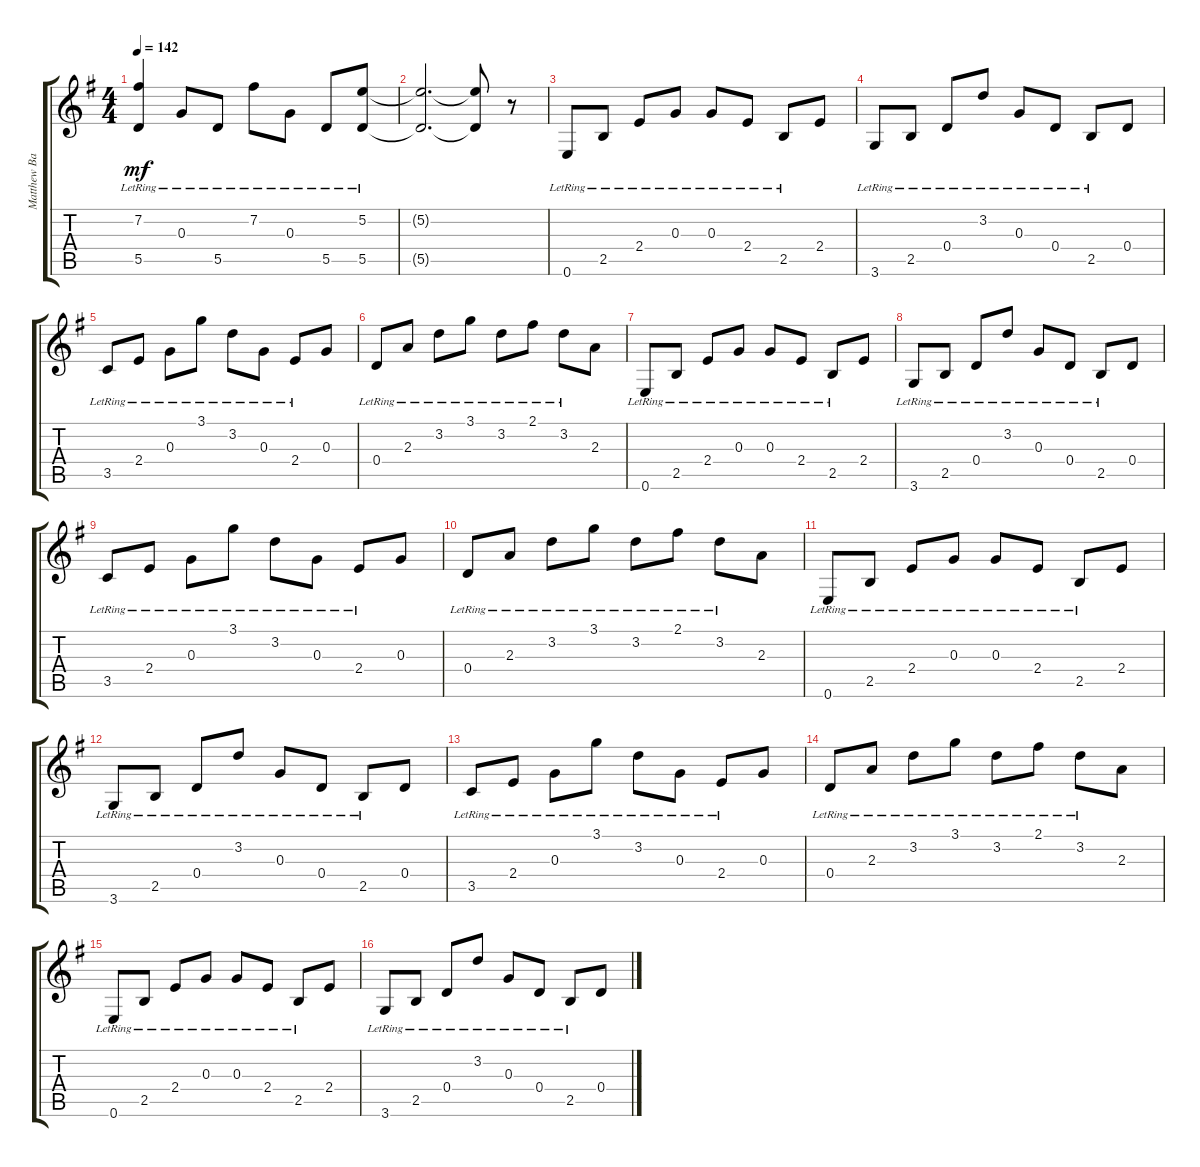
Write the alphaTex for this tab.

\track ("Matthew Bachand" "Matthew Ba") {instrument acousticguitarnylon}
\staff {score tabs}
\tuning (E4 B3 G3 D3 A2 E2) {hide}
\ts (4 4)
\tempo 142
\clef g2
\ks g
(7.2{lr} 5.5{lr}).4{dy mf} 0.3{lr}.8 5.5{lr}.8 7.2{lr}.8 0.3{lr}.8 5.5{lr}.8 (5.2{lr} 5.5{lr}).8 |
(5.2{t} 5.5{t}).2{d} (5.2{t} 5.5{t}).8 r.8 |
0.6{lr}.8 2.5{lr}.8 2.4{lr}.8 0.3{lr}.8 0.3{lr}.8 2.4{lr}.8 2.5{lr}.8 2.4.8 |
3.6{lr}.8 2.5{lr}.8 0.4{lr}.8 3.2{lr}.8 0.3{lr}.8 0.4{lr}.8 2.5{lr}.8 0.4.8 |
3.5{lr}.8 2.4{lr}.8 0.3{lr}.8 3.1{lr}.8 3.2{lr}.8 0.3{lr}.8 2.4{lr}.8 0.3.8 |
0.4{lr}.8 2.3{lr}.8 3.2{lr}.8 3.1{lr}.8 3.2{lr}.8 2.1{lr}.8 3.2{lr}.8 2.3.8 |
0.6{lr}.8 2.5{lr}.8 2.4{lr}.8 0.3{lr}.8 0.3{lr}.8 2.4{lr}.8 2.5{lr}.8 2.4.8 |
3.6{lr}.8 2.5{lr}.8 0.4{lr}.8 3.2{lr}.8 0.3{lr}.8 0.4{lr}.8 2.5{lr}.8 0.4.8 |
3.5{lr}.8 2.4{lr}.8 0.3{lr}.8 3.1{lr}.8 3.2{lr}.8 0.3{lr}.8 2.4{lr}.8 0.3.8 |
0.4{lr}.8 2.3{lr}.8 3.2{lr}.8 3.1{lr}.8 3.2{lr}.8 2.1{lr}.8 3.2{lr}.8 2.3.8 |
0.6{lr}.8 2.5{lr}.8 2.4{lr}.8 0.3{lr}.8 0.3{lr}.8 2.4{lr}.8 2.5{lr}.8 2.4.8 |
3.6{lr}.8 2.5{lr}.8 0.4{lr}.8 3.2{lr}.8 0.3{lr}.8 0.4{lr}.8 2.5{lr}.8 0.4.8 |
3.5{lr}.8 2.4{lr}.8 0.3{lr}.8 3.1{lr}.8 3.2{lr}.8 0.3{lr}.8 2.4{lr}.8 0.3.8 |
0.4{lr}.8 2.3{lr}.8 3.2{lr}.8 3.1{lr}.8 3.2{lr}.8 2.1{lr}.8 3.2{lr}.8 2.3.8 |
0.6{lr}.8 2.5{lr}.8 2.4{lr}.8 0.3{lr}.8 0.3{lr}.8 2.4{lr}.8 2.5{lr}.8 2.4.8 |
3.6{lr}.8 2.5{lr}.8 0.4{lr}.8 3.2{lr}.8 0.3{lr}.8 0.4{lr}.8 2.5{lr}.8 0.4.8
